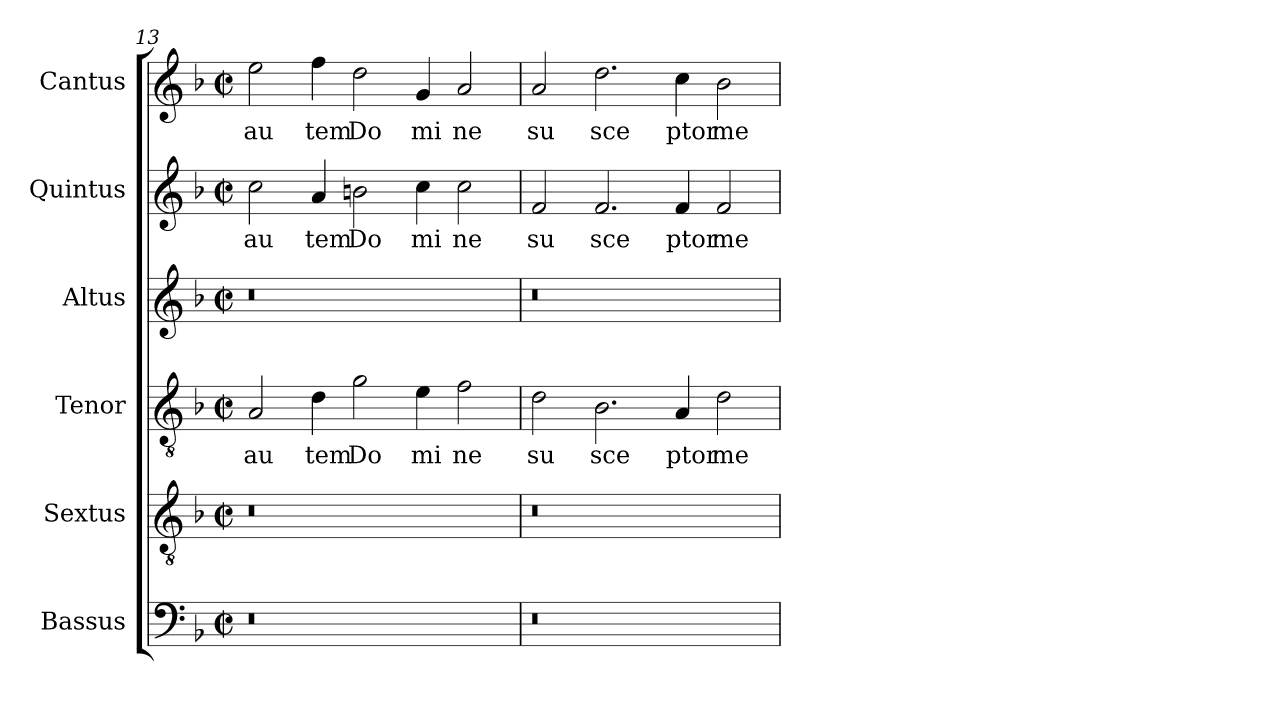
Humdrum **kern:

**kern	**kern	**kern	**text	**kern	**kern	**text	**kern	**text
*part6	*part5	*part4	*part4	*part3	*part2	*part2	*part1	*part1
*staff6	*staff5	*staff4	*staff4	*staff3	*staff2	*staff2	*staff1	*staff1
*I"Bassus	*I"Sextus	*I"Tenor	*	*I"Altus	*I"Quintus	*	*I"Cantus	*
*clefF4	*clefGv2	*clefGv2	*	*clefG2	*clefG2	*	*clefG2	*
*k[b-]	*k[b-]	*k[b-]	*	*k[b-]	*k[b-]	*	*k[b-]	*
*F:	*F:	*F:	*	*F:	*F:	*	*F:	*
*M2/2	*M2/2	*M2/2	*	*M2/2	*M2/2	*	*M2/2	*
*met(c|)	*met(c|)	*met(c|)	*	*met(c|)	*met(c|)	*	*met(c|)	*
=13	=13	=13	=13	=13	=13	=13	=13	=13
!	!	!	!LO:LY:b:cj	!	!	!LO:LY:b:cj	!	!LO:LY:b:cj
0r	0r	2A/	au	0r	2cc\	au	2ee\	au
!	!	!	!LO:LY:b:cj	!	!	!LO:LY:b:cj	!	!LO:LY:b:cj
.	.	4d\	tem	.	4a/	tem	4ff\	tem
!	!	!	!LO:LY:b:cj	!	!	!LO:LY:b:cj	!	!LO:LY:b:cj
.	.	2g\	Do	.	2bn\	Do	2dd\	Do
!	!	!	!LO:LY:b:cj	!	!	!LO:LY:b:cj	!	!LO:LY:b:cj
.	.	4e\	mi	.	4cc\	mi	4g/	mi
!	!	!	!LO:LY:b:cj	!	!	!LO:LY:b:cj	!	!LO:LY:b:cj
.	.	2f\	ne	.	2cc\	ne	2a/	ne
=14	=14	=14	=14	=14	=14	=14	=14	=14
!	!	!	!LO:LY:b:cj	!	!	!LO:LY:b:cj	!	!LO:LY:b:cj
0r	0r	2d\	su	0r	2f/	su	2a/	su
!	!	!	!LO:LY:b:cj	!	!	!LO:LY:b:cj	!	!LO:LY:b:cj
.	.	2.B-\	sce	.	2.f/	sce	2.dd\	sce
!	!	!	!LO:LY:b:cj	!	!	!LO:LY:b:cj	!	!LO:LY:b:cj
.	.	4A/	ptor	.	4f/	ptor	4cc\	ptor
!	!	!	!LO:LY:b:cj	!	!	!LO:LY:b:cj	!	!LO:LY:b:cj
.	.	2d\	me	.	2f/	me	2b-\	me
=	=	=	=	=	=	=	=	=
*-	*-	*-	*-	*-	*-	*-	*-	*-
